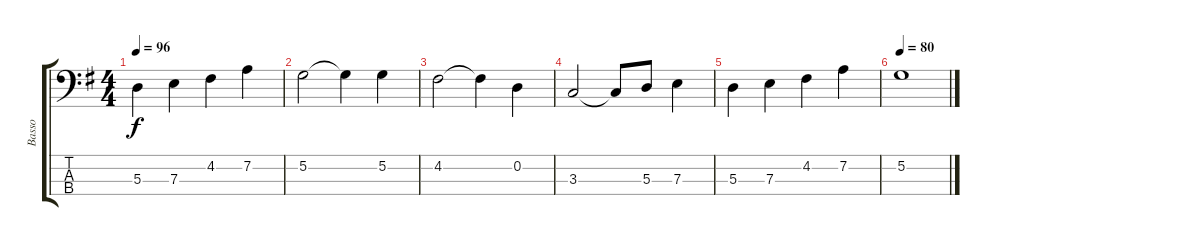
\track ("Basso" "Basso") {instrument electricbassfinger}
\staff {score tabs}
\tuning (G2 D2 A1 E1) {hide}
\ts (4 4)
\tempo 96
\clef f4
\ks g
5.3.4{dy f} 7.3.4 4.2.4 7.2.4 |
5.2.2 5.2{t}.4 5.2.4 |
4.2.2 4.2{t}.4 0.2.4 |
3.3.2 3.3{t}.8 5.3.8 7.3.4 |
5.3.4 7.3.4 4.2.4 7.2.4 |
\tempo 80
5.2.1
